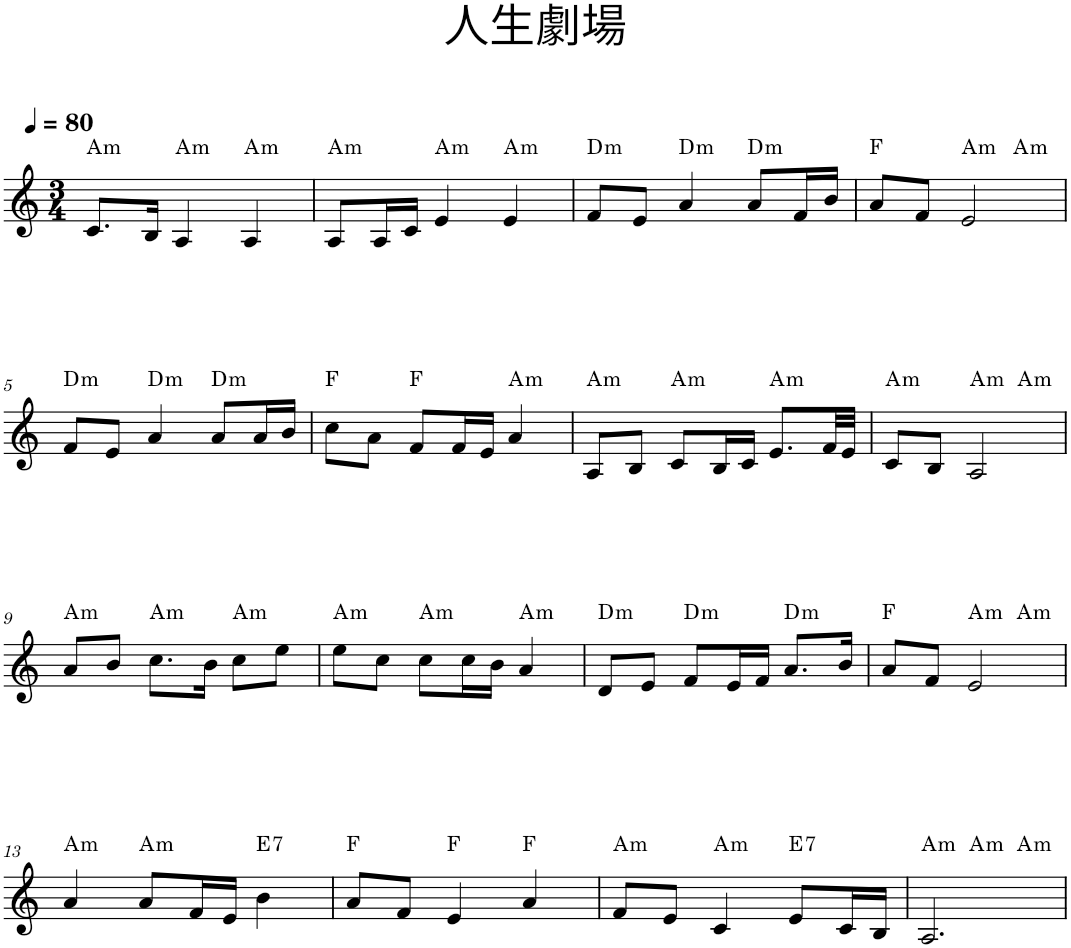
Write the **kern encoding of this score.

**kern	**harte
*part1	*part1
*staff1	*
*I"Piano	*
*I'Pno.	*
*clefG2	*
*k[]	*
*M3/4	*
*MM80	*
=1	=1
!	!LO:H:kt=m
8.c/L	A:min
16B/Jk	.
!	!LO:H:kt=m
4A/	A:min
!	!LO:H:kt=m
4A/	A:min
=2	=2
!	!LO:H:kt=m
8A/L	A:min
16A/L	.
16c/JJ	.
!	!LO:H:kt=m
4e/	A:min
!	!LO:H:kt=m
4e/	A:min
=3	=3
!	!LO:H:kt=m
8f/L	D:min
8e/J	.
!	!LO:H:kt=m
4a/	D:min
!	!LO:H:kt=m
8a/L	D:min
16f/L	.
16b/JJ	.
=4	=4
*^	*
8a/L	2ryy	F:maj
8f/J	.	.
!	!	!LO:H:kt=m
2e/	.	A:min
!	!	!LO:H:kt=m
.	4ryy	A:min
!!LO:LB:g=z	!!
=5	=5	=5
!	!	!LO:H:kt=m
*v	*v	*
8f/L	D:min
8e/J	.
!	!LO:H:kt=m
4a/	D:min
!	!LO:H:kt=m
8a/L	D:min
16a/L	.
16b/JJ	.
=6	=6
8cc\L	F:maj
8a\J	.
8f/L	F:maj
16f/L	.
16e/JJ	.
!	!LO:H:kt=m
4a/	A:min
=7	=7
!	!LO:H:kt=m
8A/L	A:min
8B/J	.
!	!LO:H:kt=m
8c/L	A:min
16B/L	.
16c/JJ	.
!	!LO:H:kt=m
8.e/L	A:min
32f/LL	.
32e/JJJ	.
=8	=8
!	!LO:H:kt=m
*^	*
8c/L	2ryy	A:min
8B/J	.	.
!	!	!LO:H:kt=m
2A/	.	A:min
!	!	!LO:H:kt=m
.	4ryy	A:min
!!LO:LB:g=z	!!
=9	=9	=9
!	!	!LO:H:kt=m
*v	*v	*
8a/L	A:min
8b/J	.
!	!LO:H:kt=m
8.cc\L	A:min
16b\Jk	.
!	!LO:H:kt=m
8cc\L	A:min
8ee\J	.
=10	=10
!	!LO:H:kt=m
8ee\L	A:min
8cc\J	.
!	!LO:H:kt=m
8cc\L	A:min
16cc\L	.
16b\JJ	.
!	!LO:H:kt=m
4a/	A:min
=11	=11
!	!LO:H:kt=m
8d/L	D:min
8e/J	.
!	!LO:H:kt=m
8f/L	D:min
16e/L	.
16f/JJ	.
!	!LO:H:kt=m
8.a/L	D:min
16b/Jk	.
=12	=12
*^	*
8a/L	2ryy	F:maj
8f/J	.	.
!	!	!LO:H:kt=m
2e/	.	A:min
!	!	!LO:H:kt=m
.	4ryy	A:min
!!LO:LB:g=z	!!
=13	=13	=13
!	!	!LO:H:kt=m
*v	*v	*
4a/	A:min
!	!LO:H:kt=m
8a/L	A:min
16f/L	.
16e/JJ	.
!	!LO:H:kt=7
4b\	E:7
=14	=14
8a/L	F:maj
8f/J	.
4e/	F:maj
4a/	F:maj
=15	=15
!	!LO:H:kt=m
8f/L	A:min
8e/J	.
!	!LO:H:kt=m
4c/	A:min
!	!LO:H:kt=7
8e/L	E:7
16c/L	.
16B/JJ	.
=16	=16
!	!LO:H:kt=m
*^	*
*	*^	*
2.A/	4ryy	2ryy	A:min
!	!	!	!LO:H:kt=m
.	2ryy	.	A:min
!	!	!	!LO:H:kt=m
.	.	4ryy	A:min
*v	*v	*v	*
=	=
*-	*-
